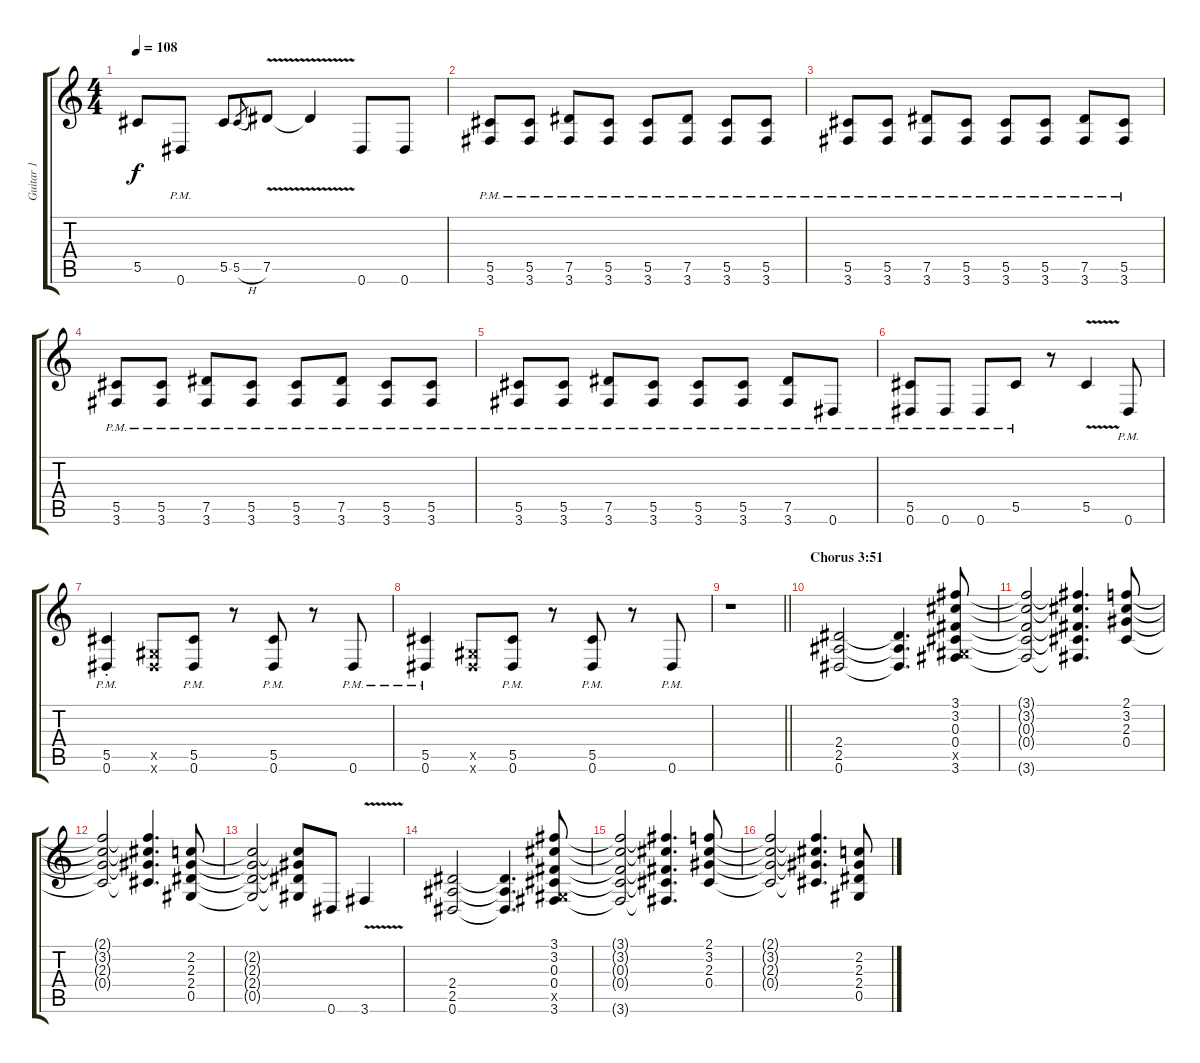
\track ("Guitar 1" "Guitar 1") {instrument distortionguitar}
\staff {score tabs}
\tuning (Eb4 Bb3 Gb3 Db3 Ab2 Eb2) {hide}
\ts (4 4)
\tempo 108
\clef g2
\ks c
5.5.8{dy f} 0.6{pm}.8 5.5.8 5.5{h}.8{gr} 7.5{v}.8 7.5{v t}.4 0.6.8 0.6.8 |
(5.5{pm} 3.6{pm}).8 (5.5{pm} 3.6{pm}).8 (7.5{pm} 3.6{pm}).8 (5.5{pm} 3.6{pm}).8 (5.5{pm} 3.6{pm}).8 (7.5{pm} 3.6{pm}).8 (5.5{pm} 3.6{pm}).8 (5.5{pm} 3.6{pm}).8 |
(5.5{pm} 3.6{pm}).8 (5.5{pm} 3.6{pm}).8 (7.5{pm} 3.6{pm}).8 (5.5{pm} 3.6{pm}).8 (5.5{pm} 3.6{pm}).8 (5.5{pm} 3.6{pm}).8 (7.5{pm} 3.6{pm}).8 (5.5{pm} 3.6{pm}).8 |
(5.5{pm} 3.6{pm}).8 (5.5{pm} 3.6{pm}).8 (7.5{pm} 3.6{pm}).8 (5.5{pm} 3.6{pm}).8 (5.5{pm} 3.6{pm}).8 (7.5{pm} 3.6{pm}).8 (5.5{pm} 3.6{pm}).8 (5.5{pm} 3.6{pm}).8 |
(5.5{pm} 3.6{pm}).8 (5.5{pm} 3.6{pm}).8 (7.5{pm} 3.6{pm}).8 (5.5{pm} 3.6{pm}).8 (5.5{pm} 3.6{pm}).8 (5.5{pm} 3.6{pm}).8 (7.5{pm} 3.6{pm}).8 0.6{pm}.8 |
(5.5{pm} 0.6).8 0.6{pm}.8 0.6{pm}.8 5.5{pm}.8 r.8 5.5{v}.4 0.6{pm}.8 |
(5.5{pm st} 0.6{pm st}).4 (0.5{x} 0.6{x}).8 (5.5{pm} 0.6{pm}).8 r.8 (5.5{pm} 0.6{pm}).8 r.8 0.6{pm}.8 |
(5.5{pm} 0.6{pm}).4 (0.5{x} 0.6{x}).8 (5.5{pm} 0.6{pm}).8 r.8 (5.5{pm} 0.6{pm}).8 r.8 0.6{pm}.8 |
\barLineRight lightlight
r.1 |
\section ("" "Chorus 3:51")
(2.4 2.5 0.6).2 (2.4{t} 2.5{t} 0.6{t}).4{d} (3.1 3.2 0.3 0.4 0.5{x} 3.6).8 |
(3.1{t} 3.2{t} 0.3{t} 0.4{t} 3.6{t}).2 (3.1{t} 3.2{t} 0.3{t} 0.4{t} 3.6{t}).4{d} (2.1 3.2 2.3 0.4).8 |
(2.1{t} 3.2{t} 2.3{t} 0.4{t}).2 (2.1{t} 3.2{t} 2.3{t} 0.4{t}).4{d} (2.2 2.3 2.4 0.5).8 |
(2.2{t} 2.3{t} 2.4{t} 0.5{t}).2 (2.2{t} 2.3{t} 2.4{t} 0.5{t}).8 0.6.8 3.6{v}.4 |
(2.4 2.5 0.6).2 (2.4{t} 2.5{t} 0.6{t}).4{d} (3.1 3.2 0.3 0.4 0.5{x} 3.6).8 |
(3.1{t} 3.2{t} 0.3{t} 0.4{t} 3.6{t}).2 (3.1{t} 3.2{t} 0.3{t} 0.4{t} 3.6{t}).4{d} (2.1 3.2 2.3 0.4).8 |
(2.1{t} 3.2{t} 2.3{t} 0.4{t}).2 (2.1{t} 3.2{t} 2.3{t} 0.4{t}).4{d} (2.2 2.3 2.4 0.5).8
